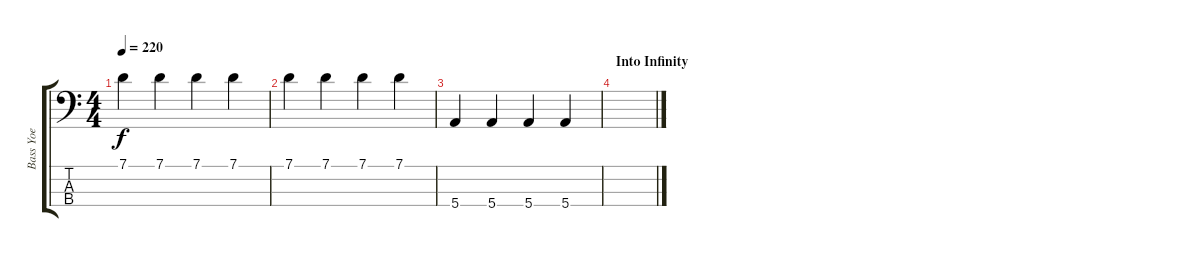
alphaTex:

\track ("Bass Yoe" "Bass Yoe") {instrument electricbassfinger}
\staff {score tabs}
\tuning (G2 D2 A1 E1) {hide}
\ts (4 4)
\tempo 220
\clef f4
\ks c
7.1.4{dy f} 7.1.4 7.1.4 7.1.4 |
7.1.4 7.1.4 7.1.4 7.1.4 |
5.4.4 5.4.4 5.4.4 5.4.4 |
\section ("" "Into Infinity")
